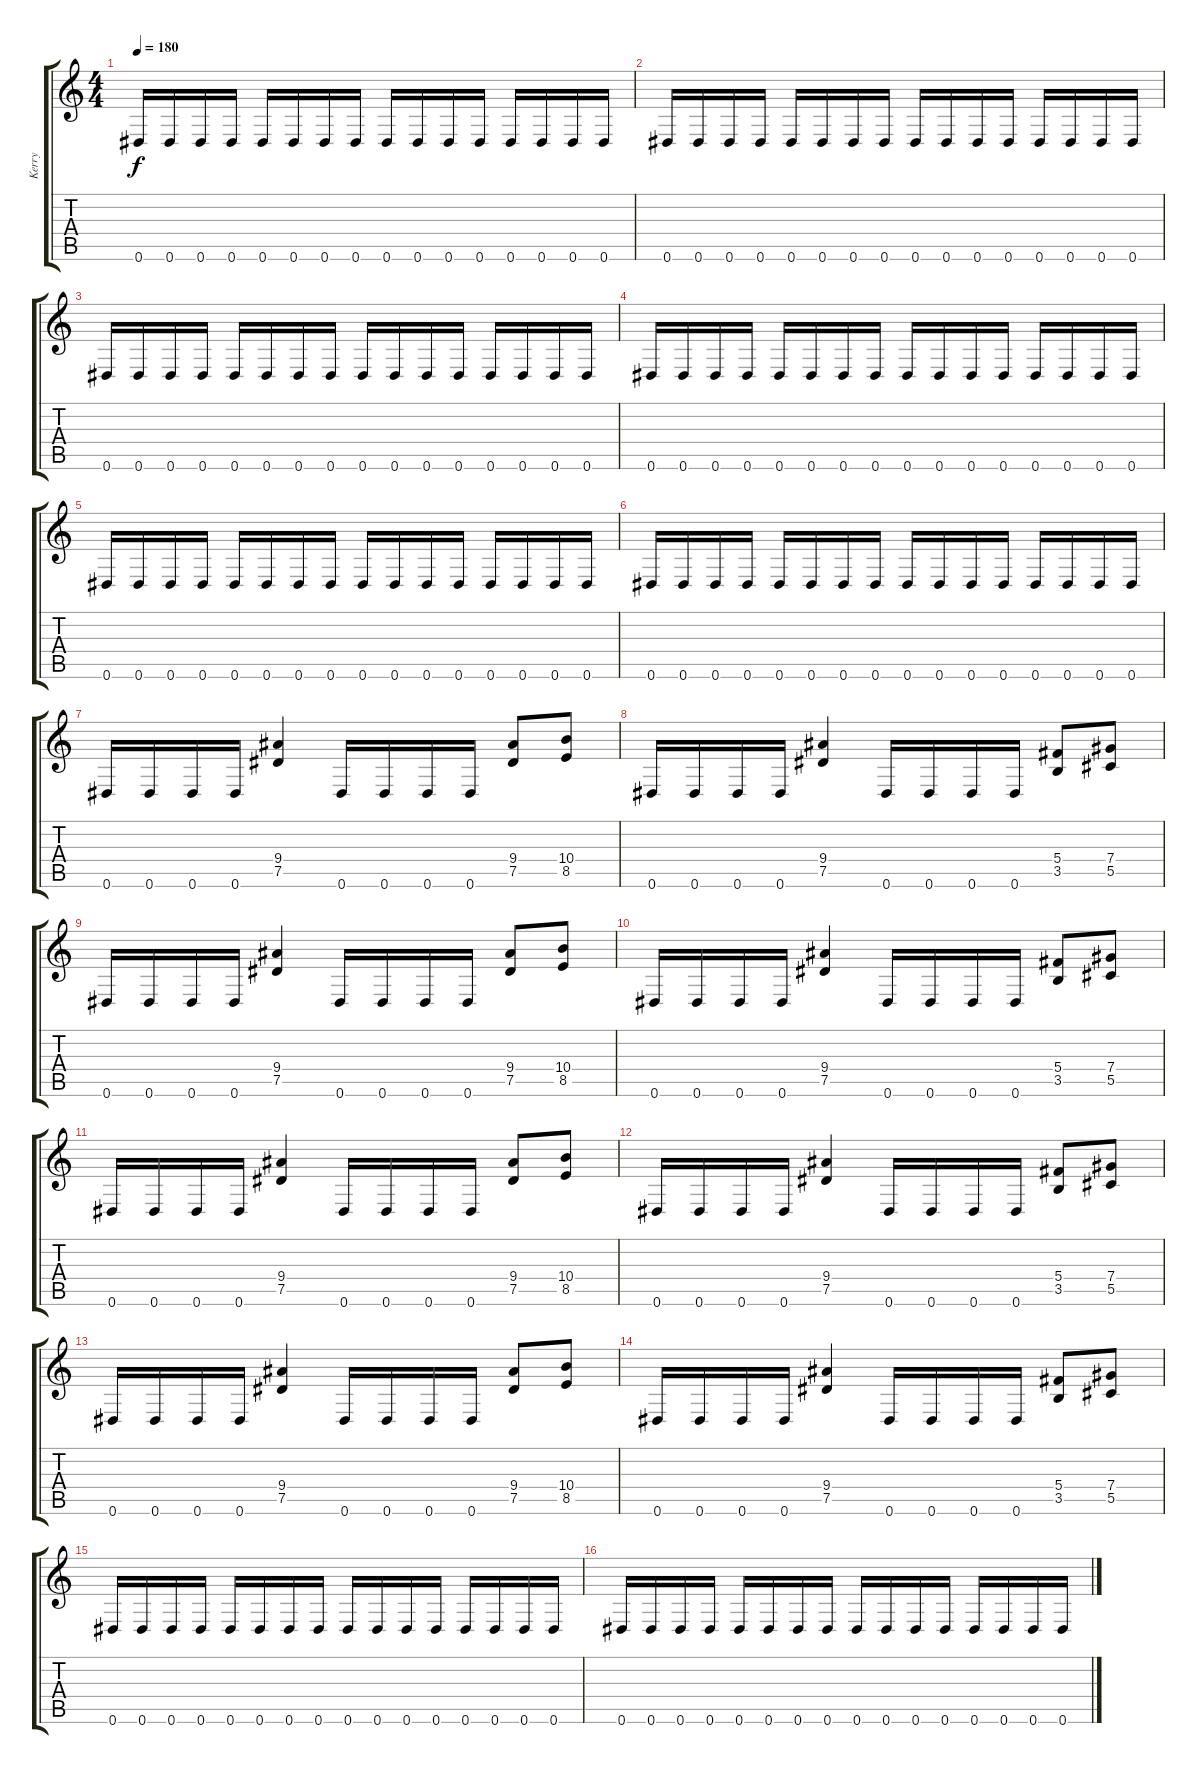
\track ("Kerry" "Kerry") {instrument distortionguitar}
\staff {score tabs}
\tuning (Eb4 Bb3 Gb3 Db3 Ab2 Eb2) {hide}
\ts (4 4)
\tempo 180
\clef g2
\ks c
0.6.16{dy f} 0.6.16 0.6.16 0.6.16 0.6.16 0.6.16 0.6.16 0.6.16 0.6.16 0.6.16 0.6.16 0.6.16 0.6.16 0.6.16 0.6.16 0.6.16 |
0.6.16 0.6.16 0.6.16 0.6.16 0.6.16 0.6.16 0.6.16 0.6.16 0.6.16 0.6.16 0.6.16 0.6.16 0.6.16 0.6.16 0.6.16 0.6.16 |
0.6.16 0.6.16 0.6.16 0.6.16 0.6.16 0.6.16 0.6.16 0.6.16 0.6.16 0.6.16 0.6.16 0.6.16 0.6.16 0.6.16 0.6.16 0.6.16 |
0.6.16 0.6.16 0.6.16 0.6.16 0.6.16 0.6.16 0.6.16 0.6.16 0.6.16 0.6.16 0.6.16 0.6.16 0.6.16 0.6.16 0.6.16 0.6.16 |
0.6.16 0.6.16 0.6.16 0.6.16 0.6.16 0.6.16 0.6.16 0.6.16 0.6.16 0.6.16 0.6.16 0.6.16 0.6.16 0.6.16 0.6.16 0.6.16 |
0.6.16 0.6.16 0.6.16 0.6.16 0.6.16 0.6.16 0.6.16 0.6.16 0.6.16 0.6.16 0.6.16 0.6.16 0.6.16 0.6.16 0.6.16 0.6.16 |
0.6.16 0.6.16 0.6.16 0.6.16 (9.4 7.5).4 0.6.16 0.6.16 0.6.16 0.6.16 (9.4 7.5).8 (10.4 8.5).8 |
0.6.16 0.6.16 0.6.16 0.6.16 (9.4 7.5).4 0.6.16 0.6.16 0.6.16 0.6.16 (5.4 3.5).8 (7.4 5.5).8 |
0.6.16 0.6.16 0.6.16 0.6.16 (9.4 7.5).4 0.6.16 0.6.16 0.6.16 0.6.16 (9.4 7.5).8 (10.4 8.5).8 |
0.6.16 0.6.16 0.6.16 0.6.16 (9.4 7.5).4 0.6.16 0.6.16 0.6.16 0.6.16 (5.4 3.5).8 (7.4 5.5).8 |
0.6.16 0.6.16 0.6.16 0.6.16 (9.4 7.5).4 0.6.16 0.6.16 0.6.16 0.6.16 (9.4 7.5).8 (10.4 8.5).8 |
0.6.16 0.6.16 0.6.16 0.6.16 (9.4 7.5).4 0.6.16 0.6.16 0.6.16 0.6.16 (5.4 3.5).8 (7.4 5.5).8 |
0.6.16 0.6.16 0.6.16 0.6.16 (9.4 7.5).4 0.6.16 0.6.16 0.6.16 0.6.16 (9.4 7.5).8 (10.4 8.5).8 |
0.6.16 0.6.16 0.6.16 0.6.16 (9.4 7.5).4 0.6.16 0.6.16 0.6.16 0.6.16 (5.4 3.5).8 (7.4 5.5).8 |
0.6.16 0.6.16 0.6.16 0.6.16 0.6.16 0.6.16 0.6.16 0.6.16 0.6.16 0.6.16 0.6.16 0.6.16 0.6.16 0.6.16 0.6.16 0.6.16 |
0.6.16 0.6.16 0.6.16 0.6.16 0.6.16 0.6.16 0.6.16 0.6.16 0.6.16 0.6.16 0.6.16 0.6.16 0.6.16 0.6.16 0.6.16 0.6.16
